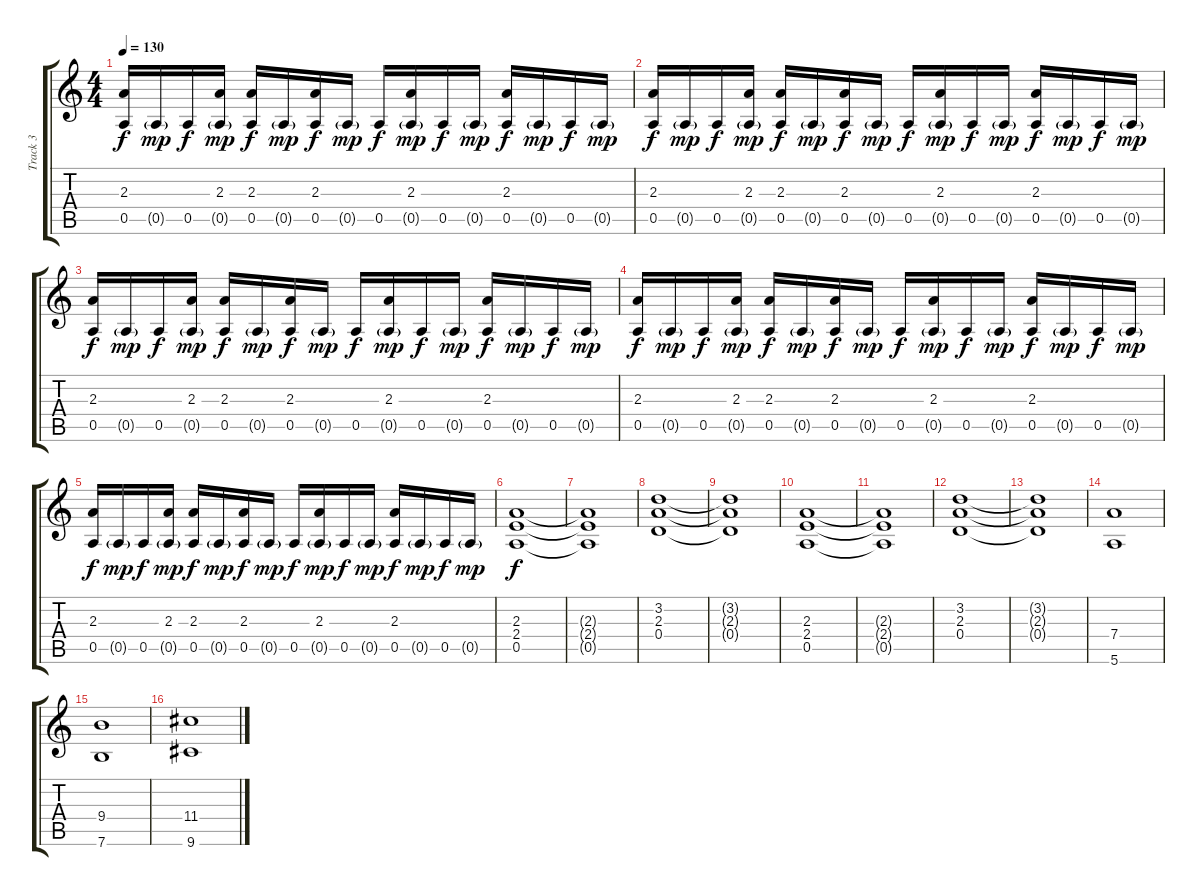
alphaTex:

\track ("Track 3" "Track 3") {instrument overdrivenguitar}
\staff {score tabs}
\tuning (E4 B3 G3 D3 A2 E2) {hide}
\ts (4 4)
\tempo 130
\clef g2
\ks c
(2.3 0.5).16{dy f} 0.5{g}.16{dy mp} 0.5.16{dy f} (2.3 0.5{g}).16{dy mp} (2.3 0.5).16{dy f} 0.5{g}.16{dy mp} (2.3 0.5).16{dy f} 0.5{g}.16{dy mp} 0.5.16{dy f} (2.3 0.5{g}).16{dy mp} 0.5.16{dy f} 0.5{g}.16{dy mp} (2.3 0.5).16{dy f} 0.5{g}.16{dy mp} 0.5.16{dy f} 0.5{g}.16{dy mp} |
(2.3 0.5).16{dy f} 0.5{g}.16{dy mp} 0.5.16{dy f} (2.3 0.5{g}).16{dy mp} (2.3 0.5).16{dy f} 0.5{g}.16{dy mp} (2.3 0.5).16{dy f} 0.5{g}.16{dy mp} 0.5.16{dy f} (2.3 0.5{g}).16{dy mp} 0.5.16{dy f} 0.5{g}.16{dy mp} (2.3 0.5).16{dy f} 0.5{g}.16{dy mp} 0.5.16{dy f} 0.5{g}.16{dy mp} |
(2.3 0.5).16{dy f} 0.5{g}.16{dy mp} 0.5.16{dy f} (2.3 0.5{g}).16{dy mp} (2.3 0.5).16{dy f} 0.5{g}.16{dy mp} (2.3 0.5).16{dy f} 0.5{g}.16{dy mp} 0.5.16{dy f} (2.3 0.5{g}).16{dy mp} 0.5.16{dy f} 0.5{g}.16{dy mp} (2.3 0.5).16{dy f} 0.5{g}.16{dy mp} 0.5.16{dy f} 0.5{g}.16{dy mp} |
(2.3 0.5).16{dy f} 0.5{g}.16{dy mp} 0.5.16{dy f} (2.3 0.5{g}).16{dy mp} (2.3 0.5).16{dy f} 0.5{g}.16{dy mp} (2.3 0.5).16{dy f} 0.5{g}.16{dy mp} 0.5.16{dy f} (2.3 0.5{g}).16{dy mp} 0.5.16{dy f} 0.5{g}.16{dy mp} (2.3 0.5).16{dy f} 0.5{g}.16{dy mp} 0.5.16{dy f} 0.5{g}.16{dy mp} |
(2.3 0.5).16{dy f} 0.5{g}.16{dy mp} 0.5.16{dy f} (2.3 0.5{g}).16{dy mp} (2.3 0.5).16{dy f} 0.5{g}.16{dy mp} (2.3 0.5).16{dy f} 0.5{g}.16{dy mp} 0.5.16{dy f} (2.3 0.5{g}).16{dy mp} 0.5.16{dy f} 0.5{g}.16{dy mp} (2.3 0.5).16{dy f} 0.5{g}.16{dy mp} 0.5.16{dy f} 0.5{g}.16{dy mp} |
(2.3 2.4 0.5).1{dy f volume 10 instrument distortionguitar} |
(2.3{t} 2.4{t} 0.5{t}).1 |
(3.2 2.3 0.4).1 |
(3.2{t} 2.3{t} 0.4{t}).1 |
(2.3 2.4 0.5).1 |
(2.3{t} 2.4{t} 0.5{t}).1 |
(3.2 2.3 0.4).1 |
(3.2{t} 2.3{t} 0.4{t}).1 |
(7.4 5.6).1 |
(9.4 7.6).1 |
(11.4 9.6).1
